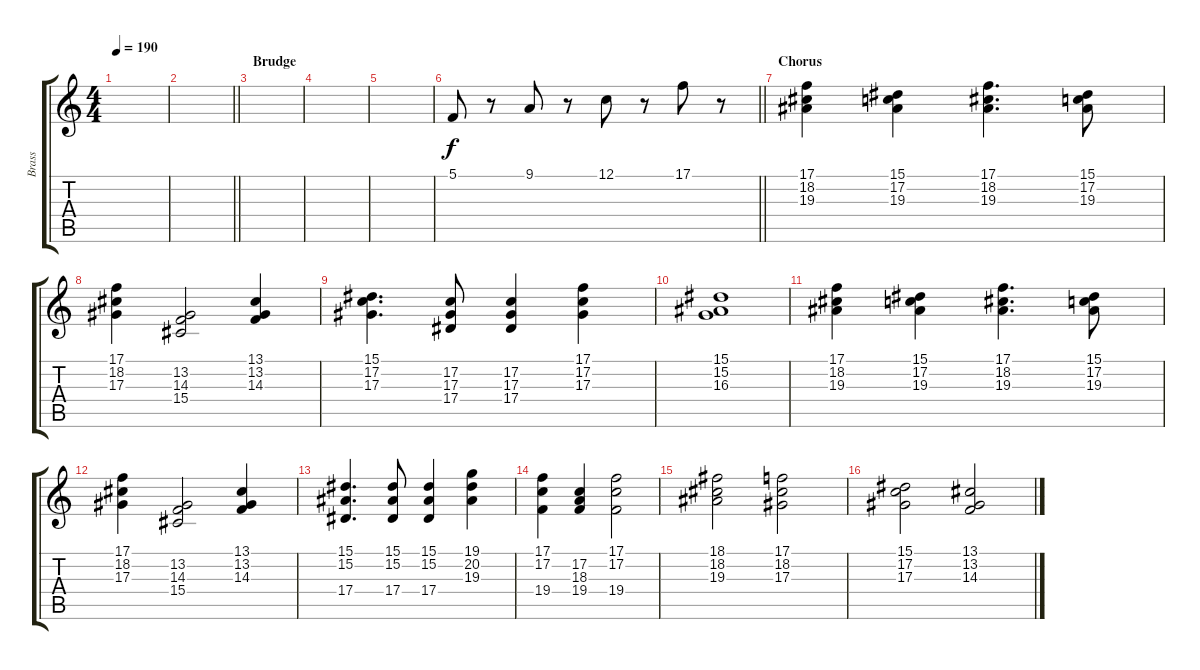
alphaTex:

\track ("Brass" "Brass") {instrument brasssection}
\staff {score tabs}
\tuning (C4 G3 Eb3 Bb2 F2 C2) {hide}
\ts (4 4)
\tempo 190
\clef g2
\ks c
|
\barLineRight lightlight
|
\section ("" "Brudge")
|
|
|
\barLineRight lightlight
5.1.8 r.8 9.1.8 r.8 12.1.8 r.8 17.1.8 r.8 |
\section ("" "Chorus")
(17.1 18.2 19.3).4 (15.1 17.2 19.3).4 (17.1 18.2 19.3).4{d} (15.1 17.2 19.3).8 |
(17.1 18.2 17.3).4 (13.2 14.3 15.4).2 (13.1 13.2 14.3).4 |
(15.1 17.2 17.3).4{d} (17.2 17.3 17.4).8 (17.2 17.3 17.4).4 (17.1 17.2 17.3).4 |
(15.1 15.2 16.3).1 |
(17.1 18.2 19.3).4 (15.1 17.2 19.3).4 (17.1 18.2 19.3).4{d} (15.1 17.2 19.3).8 |
(17.1 18.2 17.3).4 (13.2 14.3 15.4).2 (13.1 13.2 14.3).4 |
(15.1 15.2 17.4).4{d} (15.1 15.2 17.4).8 (15.1 15.2 17.4).4 (19.1 20.2 19.3).4 |
(17.1 17.2 19.4).4 (17.2 18.3 19.4).4 (17.1 17.2 19.4).2 |
(18.1 18.2 19.3).2 (17.1 18.2 17.3).2 |
(15.1 17.2 17.3).2 (13.1 13.2 14.3).2
